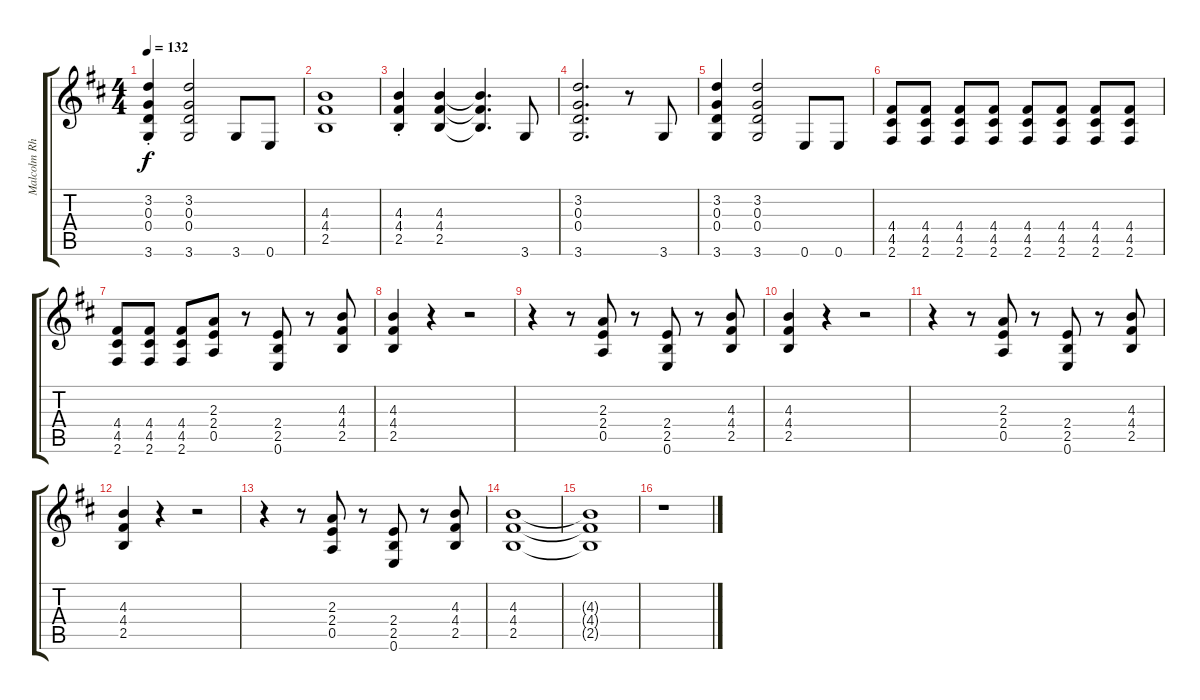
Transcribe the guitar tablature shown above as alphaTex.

\track ("Malcolm Rhythm" "Malcolm Rh") {instrument distortionguitar}
\staff {score tabs}
\tuning (E4 B3 G3 D3 A2 E2) {hide}
\ts (4 4)
\tempo 132
\clef g2
\ks d
(3.2{st} 0.3{st} 0.4{st} 3.6{st}).4{dy f} (3.2 0.3 0.4 3.6).2 3.6.8 0.6.8 |
(4.3 4.4 2.5).1 |
(4.3{st} 4.4{st} 2.5{st}).4 (4.3 4.4 2.5).4 (4.3{t} 4.4{t} 2.5{t}).4{d} 3.6.8 |
(3.2 0.3 0.4 3.6).2{d} r.8 3.6.8 |
(3.2 0.3 0.4 3.6).4 (3.2 0.3 0.4 3.6).2 0.6.8 0.6.8 |
(4.4 4.5 2.6).8 (4.4 4.5 2.6).8 (4.4 4.5 2.6).8 (4.4 4.5 2.6).8 (4.4 4.5 2.6).8 (4.4 4.5 2.6).8 (4.4 4.5 2.6).8 (4.4 4.5 2.6).8 |
(4.4 4.5 2.6).8 (4.4 4.5 2.6).8 (4.4 4.5 2.6).8 (2.3 2.4 0.5).8 r.8 (2.4 2.5 0.6).8 r.8 (4.3 4.4 2.5).8 |
(4.3 4.4 2.5).4 r.4 r.2 |
r.4 r.8 (2.3 2.4 0.5).8 r.8 (2.4 2.5 0.6).8 r.8 (4.3 4.4 2.5).8 |
(4.3 4.4 2.5).4 r.4 r.2 |
r.4 r.8 (2.3 2.4 0.5).8 r.8 (2.4 2.5 0.6).8 r.8 (4.3 4.4 2.5).8 |
(4.3 4.4 2.5).4 r.4 r.2 |
r.4 r.8 (2.3 2.4 0.5).8 r.8 (2.4 2.5 0.6).8 r.8 (4.3 4.4 2.5).8 |
(4.3 4.4 2.5).1 |
(4.3{t} 4.4{t} 2.5{t}).1 |
r.1
